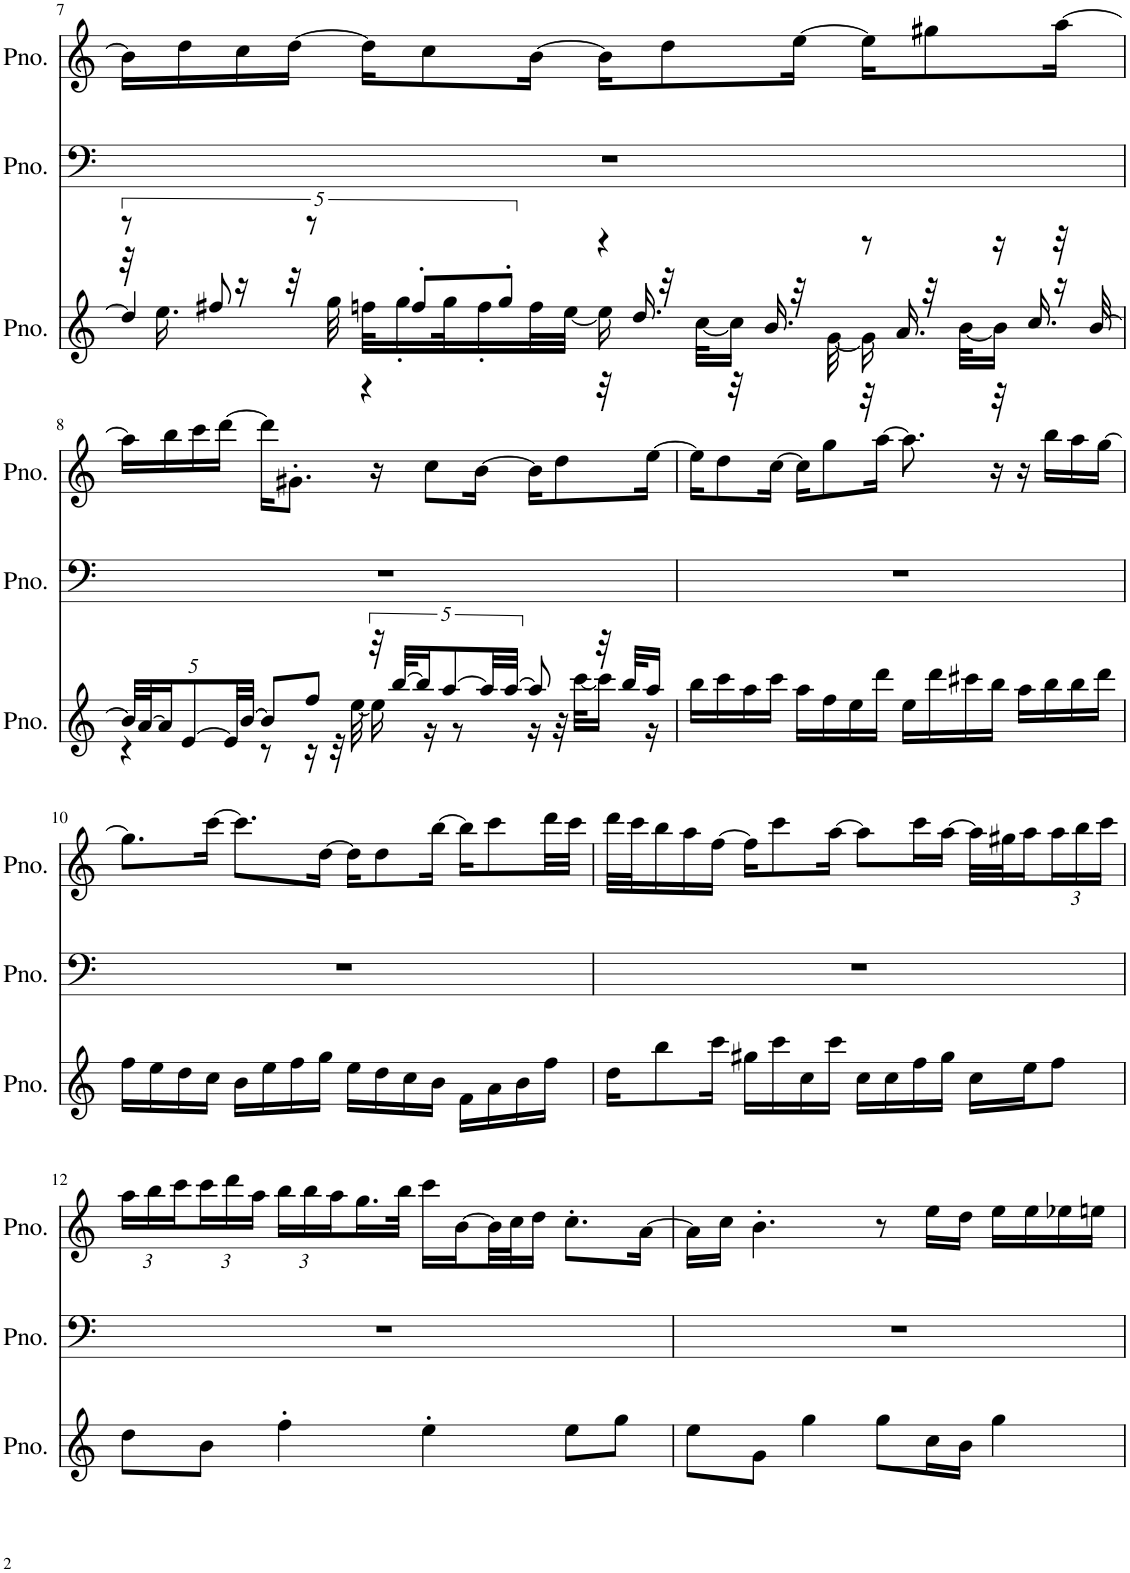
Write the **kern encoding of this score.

**kern	**kern	**kern
*part3	*part2	*part1
*staff3	*staff2	*staff1
*I"Piano	*I"Piano	*I"Piano
*I'Pno.	*I'Pno.	*I'Pno.
!!LO:PB:g=z
*clefG2	*clefF4	*clefG2
*k[]	*k[]	*k[]
*M4/4	*M4/4	*M4/4
=7	=7	=7
*^	*	*
*	*^	*	*
10r	32r	4dd/]	1r	16b\LL]
.	16.ee\	.	.	.
.	.	.	.	16dd\
10ff#X/	.	.	.	.
.	16r	.	.	16cc\
.	32r	.	.	[16dd\JJ
10r	.	.	.	.
.	32gg\	.	.	.
.	32ffn\KLL	4r	.	16dd\KL]
.	16gg'\	.	.	.
10ff'/L	.	.	.	.
.	.	.	.	8cc\
.	32gg\K	.	.	.
.	16ff'\	.	.	.
10gg'/J	.	.	.	.
.	32ff\L	.	.	[16b\Jk
.	[32ee\JJJ	.	.	.
4r	16ee\]	32r	.	16b\KL]
.	.	16.dd/	.	.
.	32r	.	.	8dd\
.	[32cc\KLL	.	.	.
.	16cc\JJ]	32r	.	.
.	.	16.b/	.	.
.	32r	.	.	[16ee\Jk
.	[32g\	.	.	.
8r	16g\]	32r	.	16ee\KL]
.	.	16.a/	.	.
.	32r	.	.	8gg#X\
.	[32b\KLL	.	.	.
16r	16b\JJ]	32r	.	.
.	.	16.cc/	.	.
32r	16r	.	.	[16aa\Jk
[32b/	.	.	.	.
*v	*v	*v	*	*
!!LO:LB:g=z
=8	=8	=8
*Xbrackettup	*	*
*^	*	*
40b/LLL]	4r	1r	16aa\LL]
[40a/J	.	.	.
20a/J]	.	.	.
.	.	.	16bb\
[10e/	.	.	.
.	.	.	16ccc\
.	.	.	[16ddd\JJ
40e/LL]	.	.	.
[40b/JJJ	.	.	.
8b/L]	8r	.	16ddd\KL]
.	.	.	8.g#X'\J
8ff/J	16r	.	.
.	32r	.	.
.	[32ee\	.	.
*brackettup	*	*	*
40r	16ee\]	.	16r
[40bb/KLL	.	.	.
20bb/J]	.	.	.
.	16r	.	8cc\L
[10aa/	.	.	.
.	8r	.	.
.	.	.	[16b\Jk
40aa/LL]	.	.	.
[40aa/JJJ	.	.	.
8aa/]	16r	.	16b\KL]
.	32r	.	8dd\
.	[32ccc\KLL	.	.
32r	16ccc\JJ]	.	.
32bb/KLL	.	.	.
16aa/JJ	16r	.	[16ee\Jk
*v	*v	*	*
=9	=9	=9
16bb\LL	1r	16ee\KL]
16ccc\	.	8dd\
16aa\	.	.
16ccc\JJ	.	[16cc\Jk
16aa\LL	.	16cc\KL]
16ff\	.	8gg\
16ee\	.	.
16ddd\JJ	.	[16aa\Jk
16ee\LL	.	8.aa\]
16ddd\	.	.
16ccc#X\	.	.
16bb\JJ	.	16r
16aa\LL	.	16r
16bb\	.	16bb\LL
16bb\	.	16aa\
16ddd\JJ	.	[16gg\JJ
!!LO:LB:g=z
=10	=10	=10
16ff\LL	1r	8.gg\L]
16ee\	.	.
16dd\	.	.
16cc\JJ	.	[16ccc\Jk
16b\LL	.	8.ccc\L]
16ee\	.	.
16ff\	.	.
16gg\JJ	.	[16dd\Jk
16ee\LL	.	16dd\KL]
16dd\	.	8dd\
16cc\	.	.
16b\JJ	.	[16bb\Jk
16f\LL	.	16bb\KL]
16a\	.	8ccc\
16b\	.	.
16ff\JJ	.	32ddd\LL
.	.	32ccc\JJJ
=11	=11	=11
16dd\KL	1r	32ddd\LLL
.	.	32ccc\J
8bb\	.	16bb\
.	.	16aa\
16ccc\Jk	.	[16ff\JJ
16gg#X\LL	.	16ff\KL]
16ccc\	.	8ccc\
16cc\	.	.
16ccc\JJ	.	[16aa\Jk
16cc\LL	.	8aa\L]
16cc\	.	.
16ff\	.	16ccc\L
16gg#\JJ	.	[16aa\JJ
16cc\LL	.	32aa\LLL]
.	.	32gg#X\J
16ee\J	.	16aa\
*	*	*Xbrackettup
8ff\J	.	24aa\
.	.	24bb\
.	.	24ccc\JJ
!!LO:LB:g=z
=12	=12	=12
8dd\L	1r	24aa\LL
.	.	24bb\
.	.	24ccc\
8b\J	.	24ccc\
.	.	24ddd\
.	.	24aa\JJ
4ff'\	.	24bb\LL
.	.	24bb\
.	.	24aa\
.	.	16.gg\
.	.	32bb\JJk
4ee'\	.	16ccc\LL
.	.	[16b\
.	.	32b\L]
.	.	32cc\J
.	.	16dd\JJ
8ee\L	.	8.cc'\L
8gg\J	.	.
.	.	[16a\Jk
=13	=13	=13
8ee\L	1r	16a\LL]
.	.	16cc\JJ
8g\J	.	4.b'\
4gg\	.	.
8gg\L	.	8r
16cc\L	.	16ee\LL
16b\JJ	.	16dd\JJ
4gg\	.	16ee\LL
.	.	16ee\
.	.	16ee-X\
.	.	16een\JJ
=	=	=
*-	*-	*-
